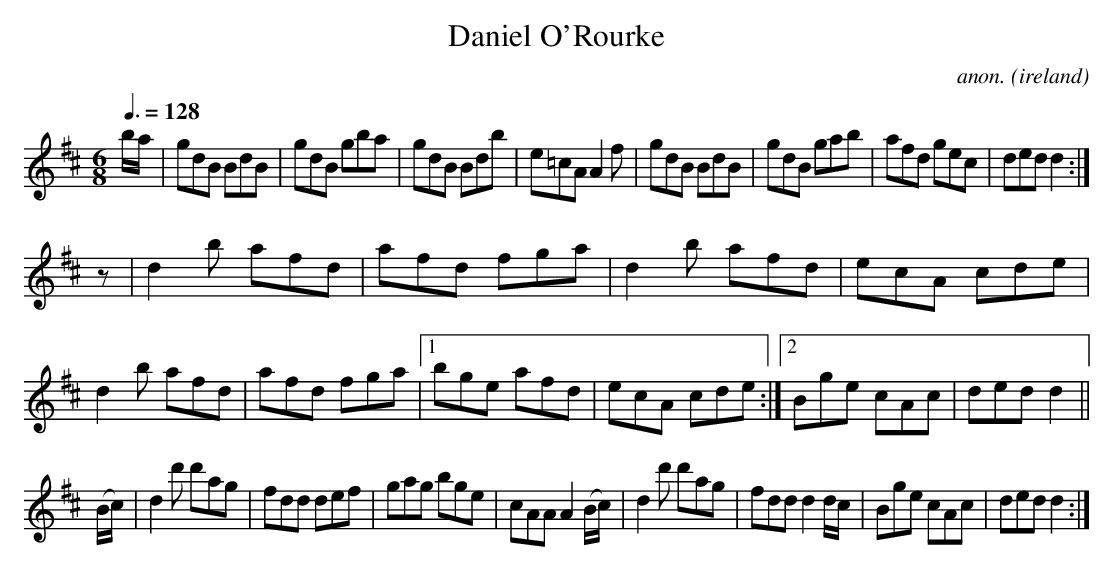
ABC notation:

X:1
T:Daniel O'Rourke
O:ireland
C:anon.
M:6/8
L:1/8
Q:3/8=128
K:D
b/a/|gdB BdB|gdB gba|gdB Bdb|e=cA A2f|gdB BdB|gdB gab|afd gec|ded d2:|
z|d2b afd|afd fga|d2b afd|ecA cde|d2b afd|afd fga|[1bge afd|ecA cde:|[2Bge cAc|ded d2||
(B/c/)|d2d' d'ag|fdd def|gag bge|cAA A2(B/c/)|d2d' d'ag|fdd d2 d/c/|Bge cAc|ded d2:|
